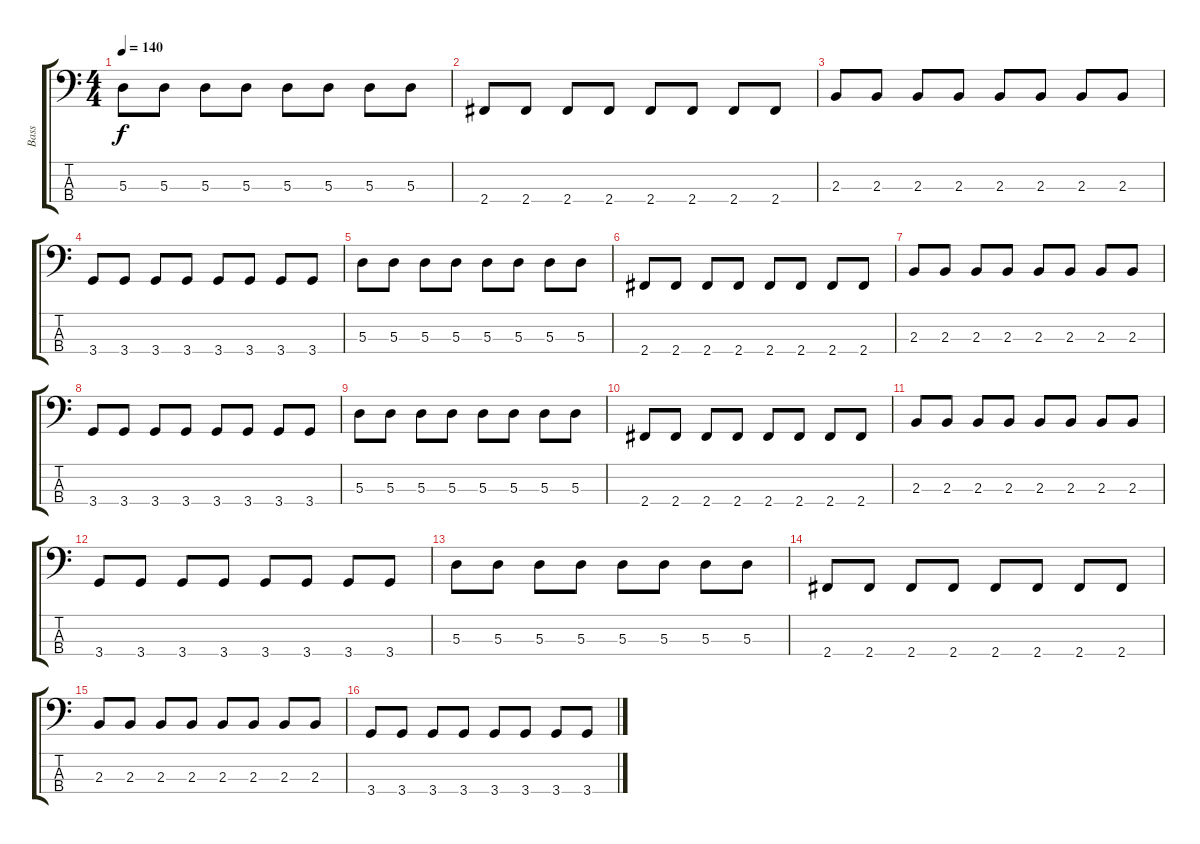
\track ("Bass" "Bass") {instrument electricbassfinger}
\staff {score tabs}
\tuning (G2 D2 A1 E1) {hide}
\ts (4 4)
\tempo 140
\clef f4
\ks c
5.3.8{dy f} 5.3.8 5.3.8 5.3.8 5.3.8 5.3.8 5.3.8 5.3.8 |
2.4.8 2.4.8 2.4.8 2.4.8 2.4.8 2.4.8 2.4.8 2.4.8 |
2.3.8 2.3.8 2.3.8 2.3.8 2.3.8 2.3.8 2.3.8 2.3.8 |
3.4.8 3.4.8 3.4.8 3.4.8 3.4.8 3.4.8 3.4.8 3.4.8 |
5.3.8 5.3.8 5.3.8 5.3.8 5.3.8 5.3.8 5.3.8 5.3.8 |
2.4.8 2.4.8 2.4.8 2.4.8 2.4.8 2.4.8 2.4.8 2.4.8 |
2.3.8 2.3.8 2.3.8 2.3.8 2.3.8 2.3.8 2.3.8 2.3.8 |
3.4.8 3.4.8 3.4.8 3.4.8 3.4.8 3.4.8 3.4.8 3.4.8 |
5.3.8 5.3.8 5.3.8 5.3.8 5.3.8 5.3.8 5.3.8 5.3.8 |
2.4.8 2.4.8 2.4.8 2.4.8 2.4.8 2.4.8 2.4.8 2.4.8 |
2.3.8 2.3.8 2.3.8 2.3.8 2.3.8 2.3.8 2.3.8 2.3.8 |
3.4.8 3.4.8 3.4.8 3.4.8 3.4.8 3.4.8 3.4.8 3.4.8 |
5.3.8 5.3.8 5.3.8 5.3.8 5.3.8 5.3.8 5.3.8 5.3.8 |
2.4.8 2.4.8 2.4.8 2.4.8 2.4.8 2.4.8 2.4.8 2.4.8 |
2.3.8 2.3.8 2.3.8 2.3.8 2.3.8 2.3.8 2.3.8 2.3.8 |
3.4.8 3.4.8 3.4.8 3.4.8 3.4.8 3.4.8 3.4.8 3.4.8
